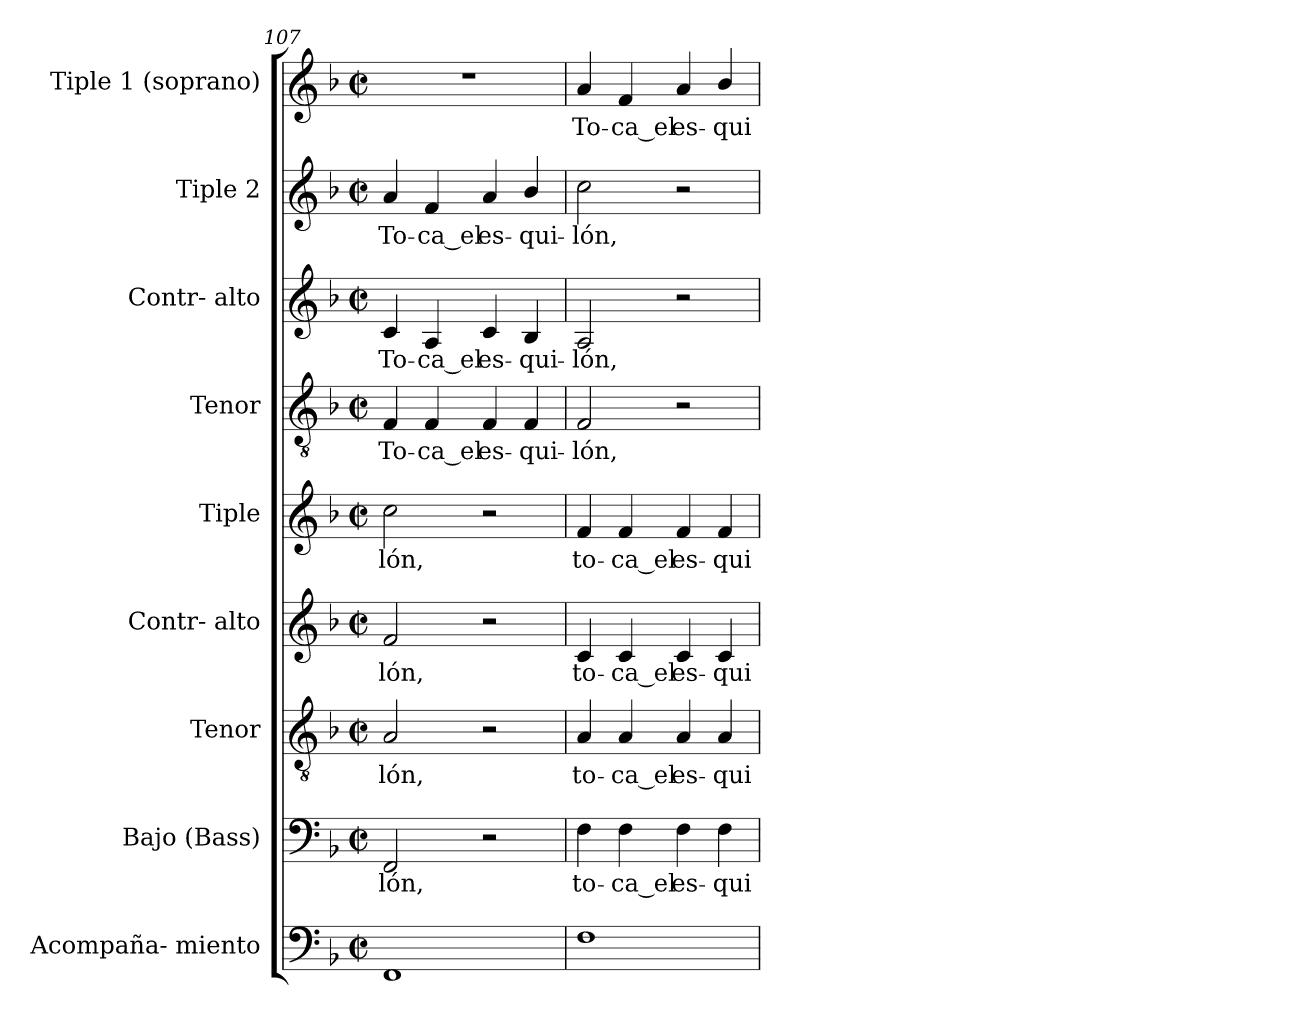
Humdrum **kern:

**kern	**kern	**text	**kern	**text	**kern	**text	**kern	**text	**kern	**text	**kern	**text	**kern	**text	**kern	**text
*part9	*part8	*part8	*part7	*part7	*part6	*part6	*part5	*part5	*part4	*part4	*part3	*part3	*part2	*part2	*part1	*part1
*staff9	*staff8	*staff8	*staff7	*staff7	*staff6	*staff6	*staff5	*staff5	*staff4	*staff4	*staff3	*staff3	*staff2	*staff2	*staff1	*staff1
*I"Acompaña- miento	*I"Bajo (Bass)	*	*I"Tenor	*	*I"Contr- alto	*	*I"Tiple	*	*I"Tenor	*	*I"Contr- alto	*	*I"Tiple 2	*	*I"Tiple 1 (soprano)	*
*	*I'B.	*	*I'T.	*	*I'A.	*	*	*	*I'T.	*	*I'A.	*	*	*	*I'S.	*
*clefF4	*clefF4	*	*clefGv2	*	*clefG2	*	*clefG2	*	*clefGv2	*	*clefG2	*	*clefG2	*	*clefG2	*
*	*	*	*ITrd7c12	*	*	*	*	*	*ITrd7c12	*	*	*	*	*	*	*
*k[b-]	*k[b-]	*	*k[b-]	*	*k[b-]	*	*k[b-]	*	*k[b-]	*	*k[b-]	*	*k[b-]	*	*k[b-]	*
*F:	*F:	*	*F:	*	*F:	*	*F:	*	*F:	*	*F:	*	*F:	*	*F:	*
*M2/2	*M2/2	*	*M2/2	*	*M2/2	*	*M2/2	*	*M2/2	*	*M2/2	*	*M2/2	*	*M2/2	*
*met(c|)	*met(c|)	*	*met(c|)	*	*met(c|)	*	*met(c|)	*	*met(c|)	*	*met(c|)	*	*met(c|)	*	*met(c|)	*
=107	=107	=107	=107	=107	=107	=107	=107	=107	=107	=107	=107	=107	=107	=107	=107	=107
!	!	!LO:LY:b:color=#000000	!	!	!	!	!	!	!	!	!	!	!	!	!	!
!	!	!	!	!LO:LY:b:color=#000000	!	!	!	!	!	!	!	!	!	!	!	!
!	!	!	!	!	!	!LO:LY:b:color=#000000	!	!	!	!	!	!	!	!	!	!
!	!	!	!	!	!	!	!	!LO:LY:b:color=#000000	!	!	!	!	!	!	!	!
!	!	!	!	!	!	!	!	!	!	!LO:LY:b:color=#000000	!	!	!	!	!	!
!	!	!	!	!	!	!	!	!	!	!	!	!LO:LY:b:color=#000000	!	!	!	!
!	!	!	!	!	!	!	!	!	!	!	!	!	!	!LO:LY:b:color=#000000	!	!
1FFi	2FFi/	-lón,	2AAi/	-lón,	2fi/	-lón,	2cci\	-lón,	4FFi/	To-	4ci/	To-	4ai/	To-	1r	.
!	!	!	!	!	!	!	!	!	!	!LO:LY:b:color=#000000	!	!	!	!	!	!
!	!	!	!	!	!	!	!	!	!	!	!	!LO:LY:b:color=#000000	!	!	!	!
!	!	!	!	!	!	!	!	!	!	!	!	!	!	!LO:LY:b:color=#000000	!	!
.	.	.	.	.	.	.	.	.	4FFi/	-ca_el	4Ai/	-ca_el	4fi/	-ca_el	.	.
!	!	!	!	!	!	!	!	!	!	!LO:LY:b:color=#000000	!	!	!	!	!	!
!	!	!	!	!	!	!	!	!	!	!	!	!LO:LY:b:color=#000000	!	!	!	!
!	!	!	!	!	!	!	!	!	!	!	!	!	!	!LO:LY:b:color=#000000	!	!
.	2r	.	2r	.	2r	.	2r	.	4FFi/	es-	4ci/	es-	4ai/	es-	.	.
!	!	!	!	!	!	!	!	!	!	!LO:LY:b:color=#000000	!	!	!	!	!	!
!	!	!	!	!	!	!	!	!	!	!	!	!LO:LY:b:color=#000000	!	!	!	!
!	!	!	!	!	!	!	!	!	!	!	!	!	!	!LO:LY:b:color=#000000	!	!
.	.	.	.	.	.	.	.	.	4FFi/	-qui-	4B-i/	-qui-	4b-i/	-qui-	.	.
=108	=108	=108	=108	=108	=108	=108	=108	=108	=108	=108	=108	=108	=108	=108	=108	=108
!	!	!LO:LY:b:color=#000000	!	!	!	!	!	!	!	!	!	!	!	!	!	!
!	!	!	!	!LO:LY:b:color=#000000	!	!	!	!	!	!	!	!	!	!	!	!
!	!	!	!	!	!	!LO:LY:b:color=#000000	!	!	!	!	!	!	!	!	!	!
!	!	!	!	!	!	!	!	!LO:LY:b:color=#000000	!	!	!	!	!	!	!	!
!	!	!	!	!	!	!	!	!	!	!LO:LY:b:color=#000000	!	!	!	!	!	!
!	!	!	!	!	!	!	!	!	!	!	!	!LO:LY:b:color=#000000	!	!	!	!
!	!	!	!	!	!	!	!	!	!	!	!	!	!	!LO:LY:b:color=#000000	!	!
!	!	!	!	!	!	!	!	!	!	!	!	!	!	!	!	!LO:LY:b:color=#000000
1Fi	4Fi\	to-	4AAi/	to-	4ci/	to-	4fi/	to-	2FFi/	-lón,	2Ai/	-lón,	2cci\	-lón,	4ai/	To-
!	!	!LO:LY:b:color=#000000	!	!	!	!	!	!	!	!	!	!	!	!	!	!
!	!	!	!	!LO:LY:b:color=#000000	!	!	!	!	!	!	!	!	!	!	!	!
!	!	!	!	!	!	!LO:LY:b:color=#000000	!	!	!	!	!	!	!	!	!	!
!	!	!	!	!	!	!	!	!LO:LY:b:color=#000000	!	!	!	!	!	!	!	!
!	!	!	!	!	!	!	!	!	!	!	!	!	!	!	!	!LO:LY:b:color=#000000
.	4Fi\	-ca_el	4AAi/	-ca_el	4ci/	-ca_el	4fi/	-ca_el	.	.	.	.	.	.	4fi/	-ca_el
!	!	!LO:LY:b:color=#000000	!	!	!	!	!	!	!	!	!	!	!	!	!	!
!	!	!	!	!LO:LY:b:color=#000000	!	!	!	!	!	!	!	!	!	!	!	!
!	!	!	!	!	!	!LO:LY:b:color=#000000	!	!	!	!	!	!	!	!	!	!
!	!	!	!	!	!	!	!	!LO:LY:b:color=#000000	!	!	!	!	!	!	!	!
!	!	!	!	!	!	!	!	!	!	!	!	!	!	!	!	!LO:LY:b:color=#000000
.	4Fi\	es-	4AAi/	es-	4ci/	es-	4fi/	es-	2r	.	2r	.	2r	.	4ai/	es-
!	!	!LO:LY:b:color=#000000	!	!	!	!	!	!	!	!	!	!	!	!	!	!
!	!	!	!	!LO:LY:b:color=#000000	!	!	!	!	!	!	!	!	!	!	!	!
!	!	!	!	!	!	!LO:LY:b:color=#000000	!	!	!	!	!	!	!	!	!	!
!	!	!	!	!	!	!	!	!LO:LY:b:color=#000000	!	!	!	!	!	!	!	!
!	!	!	!	!	!	!	!	!	!	!	!	!	!	!	!	!LO:LY:b:color=#000000
.	4Fi\	-qui-	4AAi/	-qui-	4ci/	-qui-	4fi/	-qui-	.	.	.	.	.	.	4b-i/	-qui-
=	=	=	=	=	=	=	=	=	=	=	=	=	=	=	=	=
*-	*-	*-	*-	*-	*-	*-	*-	*-	*-	*-	*-	*-	*-	*-	*-	*-
